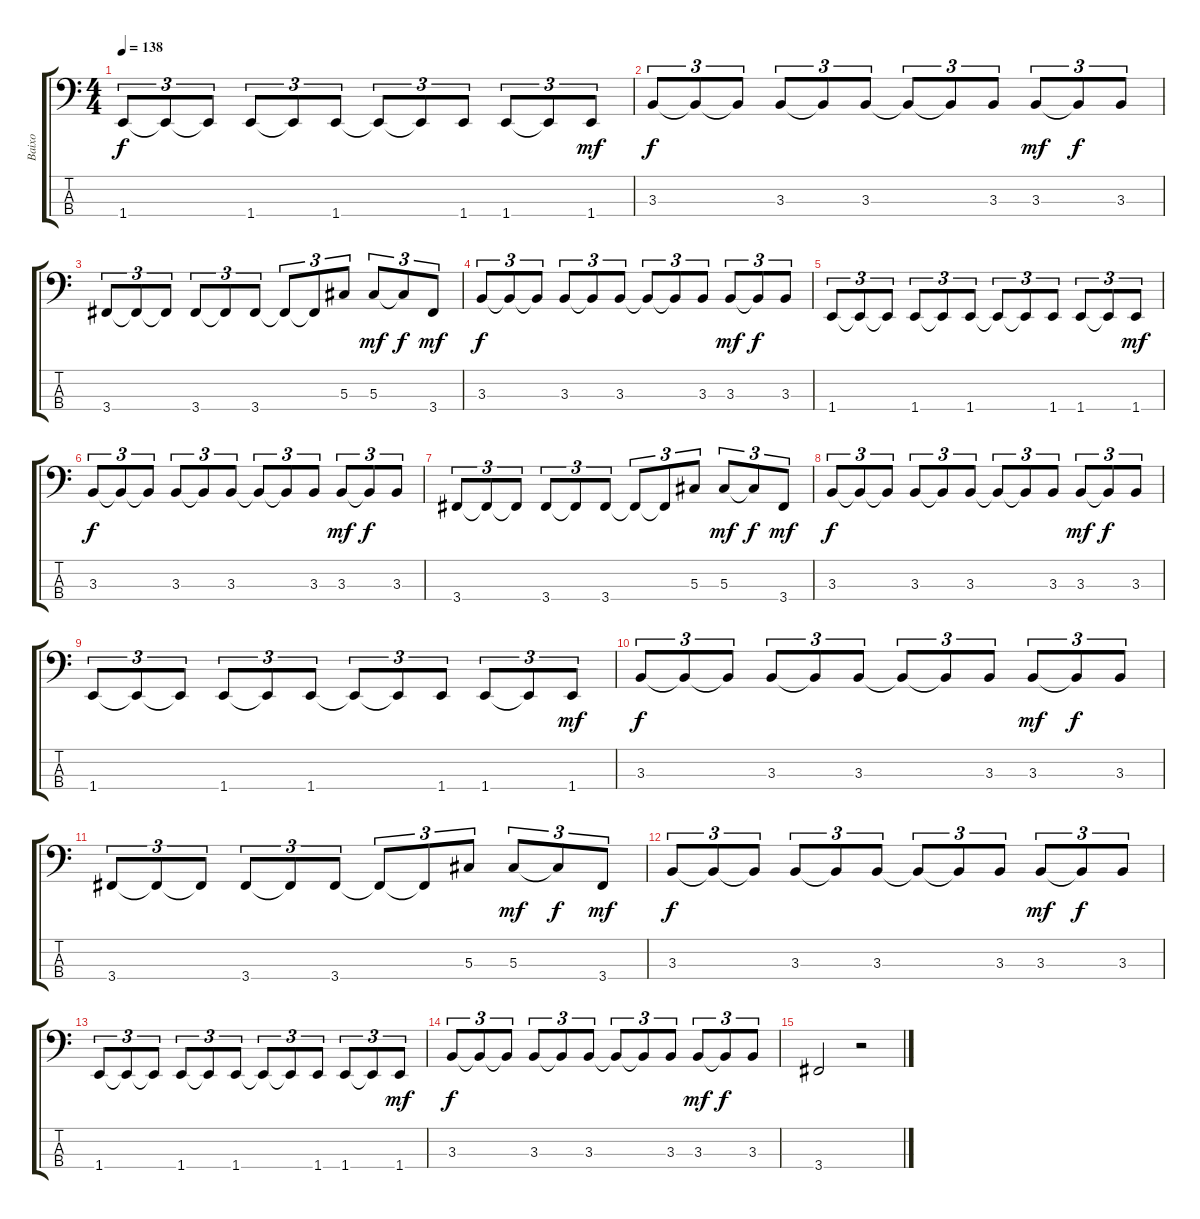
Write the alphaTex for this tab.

\track ("Baixo" "Baixo") {instrument acousticbass}
\staff {score tabs}
\tuning (Gb2 Db2 Ab1 Eb1) {hide}
\ts (4 4)
\tempo 138
\clef f4
\ks c
1.4.8{tu (3 2) dy f} 1.4{t}.8{tu (3 2)} 1.4{t}.8{tu (3 2)} 1.4.8{tu (3 2)} 1.4{t}.8{tu (3 2)} 1.4.8{tu (3 2)} 1.4{t}.8{tu (3 2)} 1.4{t}.8{tu (3 2)} 1.4.8{tu (3 2)} 1.4.8{tu (3 2)} 1.4{t}.8{tu (3 2)} 1.4.8{tu (3 2) dy mf} |
3.3.8{tu (3 2) dy f} 3.3{t}.8{tu (3 2)} 3.3{t}.8{tu (3 2)} 3.3.8{tu (3 2)} 3.3{t}.8{tu (3 2)} 3.3.8{tu (3 2)} 3.3{t}.8{tu (3 2)} 3.3{t}.8{tu (3 2)} 3.3.8{tu (3 2)} 3.3.8{tu (3 2) dy mf} 3.3{t}.8{tu (3 2) dy f} 3.3.8{tu (3 2)} |
3.4.8{tu (3 2)} 3.4{t}.8{tu (3 2)} 3.4{t}.8{tu (3 2)} 3.4.8{tu (3 2)} 3.4{t}.8{tu (3 2)} 3.4.8{tu (3 2)} 3.4{t}.8{tu (3 2)} 3.4{t}.8{tu (3 2)} 5.3.8{tu (3 2)} 5.3.8{tu (3 2) dy mf} 5.3{t}.8{tu (3 2) dy f} 3.4.8{tu (3 2) dy mf} |
3.3.8{tu (3 2) dy f} 3.3{t}.8{tu (3 2)} 3.3{t}.8{tu (3 2)} 3.3.8{tu (3 2)} 3.3{t}.8{tu (3 2)} 3.3.8{tu (3 2)} 3.3{t}.8{tu (3 2)} 3.3{t}.8{tu (3 2)} 3.3.8{tu (3 2)} 3.3.8{tu (3 2) dy mf} 3.3{t}.8{tu (3 2) dy f} 3.3.8{tu (3 2)} |
1.4.8{tu (3 2)} 1.4{t}.8{tu (3 2)} 1.4{t}.8{tu (3 2)} 1.4.8{tu (3 2)} 1.4{t}.8{tu (3 2)} 1.4.8{tu (3 2)} 1.4{t}.8{tu (3 2)} 1.4{t}.8{tu (3 2)} 1.4.8{tu (3 2)} 1.4.8{tu (3 2)} 1.4{t}.8{tu (3 2)} 1.4.8{tu (3 2) dy mf} |
3.3.8{tu (3 2) dy f} 3.3{t}.8{tu (3 2)} 3.3{t}.8{tu (3 2)} 3.3.8{tu (3 2)} 3.3{t}.8{tu (3 2)} 3.3.8{tu (3 2)} 3.3{t}.8{tu (3 2)} 3.3{t}.8{tu (3 2)} 3.3.8{tu (3 2)} 3.3.8{tu (3 2) dy mf} 3.3{t}.8{tu (3 2) dy f} 3.3.8{tu (3 2)} |
3.4.8{tu (3 2)} 3.4{t}.8{tu (3 2)} 3.4{t}.8{tu (3 2)} 3.4.8{tu (3 2)} 3.4{t}.8{tu (3 2)} 3.4.8{tu (3 2)} 3.4{t}.8{tu (3 2)} 3.4{t}.8{tu (3 2)} 5.3.8{tu (3 2)} 5.3.8{tu (3 2) dy mf} 5.3{t}.8{tu (3 2) dy f} 3.4.8{tu (3 2) dy mf} |
3.3.8{tu (3 2) dy f} 3.3{t}.8{tu (3 2)} 3.3{t}.8{tu (3 2)} 3.3.8{tu (3 2)} 3.3{t}.8{tu (3 2)} 3.3.8{tu (3 2)} 3.3{t}.8{tu (3 2)} 3.3{t}.8{tu (3 2)} 3.3.8{tu (3 2)} 3.3.8{tu (3 2) dy mf} 3.3{t}.8{tu (3 2) dy f} 3.3.8{tu (3 2)} |
1.4.8{tu (3 2)} 1.4{t}.8{tu (3 2)} 1.4{t}.8{tu (3 2)} 1.4.8{tu (3 2)} 1.4{t}.8{tu (3 2)} 1.4.8{tu (3 2)} 1.4{t}.8{tu (3 2)} 1.4{t}.8{tu (3 2)} 1.4.8{tu (3 2)} 1.4.8{tu (3 2)} 1.4{t}.8{tu (3 2)} 1.4.8{tu (3 2) dy mf} |
3.3.8{tu (3 2) dy f} 3.3{t}.8{tu (3 2)} 3.3{t}.8{tu (3 2)} 3.3.8{tu (3 2)} 3.3{t}.8{tu (3 2)} 3.3.8{tu (3 2)} 3.3{t}.8{tu (3 2)} 3.3{t}.8{tu (3 2)} 3.3.8{tu (3 2)} 3.3.8{tu (3 2) dy mf} 3.3{t}.8{tu (3 2) dy f} 3.3.8{tu (3 2)} |
3.4.8{tu (3 2)} 3.4{t}.8{tu (3 2)} 3.4{t}.8{tu (3 2)} 3.4.8{tu (3 2)} 3.4{t}.8{tu (3 2)} 3.4.8{tu (3 2)} 3.4{t}.8{tu (3 2)} 3.4{t}.8{tu (3 2)} 5.3.8{tu (3 2)} 5.3.8{tu (3 2) dy mf} 5.3{t}.8{tu (3 2) dy f} 3.4.8{tu (3 2) dy mf} |
3.3.8{tu (3 2) dy f} 3.3{t}.8{tu (3 2)} 3.3{t}.8{tu (3 2)} 3.3.8{tu (3 2)} 3.3{t}.8{tu (3 2)} 3.3.8{tu (3 2)} 3.3{t}.8{tu (3 2)} 3.3{t}.8{tu (3 2)} 3.3.8{tu (3 2)} 3.3.8{tu (3 2) dy mf} 3.3{t}.8{tu (3 2) dy f} 3.3.8{tu (3 2)} |
1.4.8{tu (3 2)} 1.4{t}.8{tu (3 2)} 1.4{t}.8{tu (3 2)} 1.4.8{tu (3 2)} 1.4{t}.8{tu (3 2)} 1.4.8{tu (3 2)} 1.4{t}.8{tu (3 2)} 1.4{t}.8{tu (3 2)} 1.4.8{tu (3 2)} 1.4.8{tu (3 2)} 1.4{t}.8{tu (3 2)} 1.4.8{tu (3 2) dy mf} |
3.3.8{tu (3 2) dy f} 3.3{t}.8{tu (3 2)} 3.3{t}.8{tu (3 2)} 3.3.8{tu (3 2)} 3.3{t}.8{tu (3 2)} 3.3.8{tu (3 2)} 3.3{t}.8{tu (3 2)} 3.3{t}.8{tu (3 2)} 3.3.8{tu (3 2)} 3.3.8{tu (3 2) dy mf} 3.3{t}.8{tu (3 2) dy f} 3.3.8{tu (3 2)} |
3.4.2 r.2
